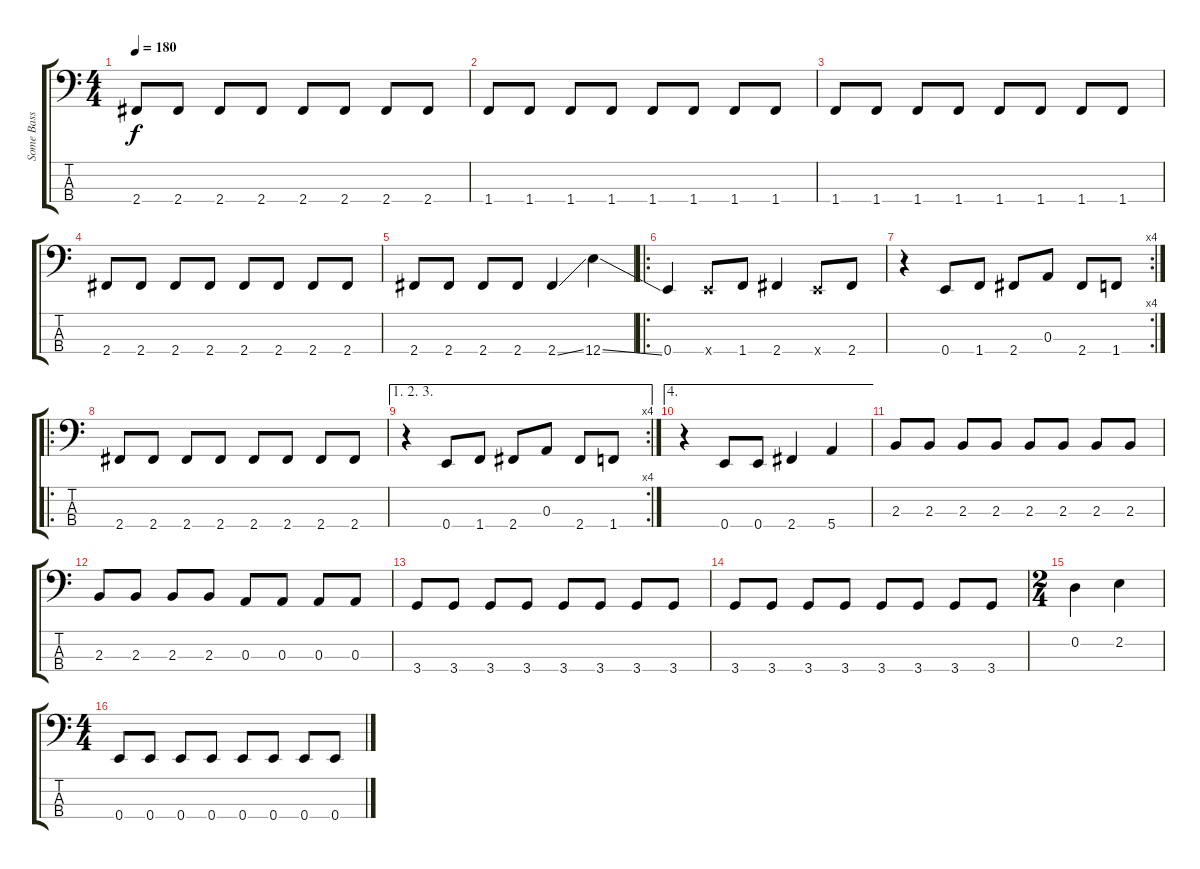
\track ("Some Bass" "Some Bass") {instrument electricbasspick}
\staff {score tabs}
\tuning (G2 D2 A1 E1) {hide}
\ts (4 4)
\tempo 180
\clef f4
\ks c
2.4.8{dy f} 2.4.8 2.4.8 2.4.8 2.4.8 2.4.8 2.4.8 2.4.8 |
1.4.8 1.4.8 1.4.8 1.4.8 1.4.8 1.4.8 1.4.8 1.4.8 |
1.4.8 1.4.8 1.4.8 1.4.8 1.4.8 1.4.8 1.4.8 1.4.8 |
2.4.8 2.4.8 2.4.8 2.4.8 2.4.8 2.4.8 2.4.8 2.4.8 |
2.4.8 2.4.8 2.4.8 2.4.8 2.4{ss}.4 12.4{ss}.4 |
\ro
0.4.4 0.4{x}.8 1.4.8 2.4.4 0.4{x}.8 2.4.8 |
\rc 4
r.4 0.4.8 1.4.8 2.4.8 0.3.8 2.4.8 1.4.8 |
\ro
2.4.8 2.4.8 2.4.8 2.4.8 2.4.8 2.4.8 2.4.8 2.4.8 |
\ae (1 2 3)
\rc 4
r.4 0.4.8 1.4.8 2.4.8 0.3.8 2.4.8 1.4.8 |
\ae 4
r.4 0.4.8 0.4.8 2.4.4 5.4.4 |
2.3.8 2.3.8 2.3.8 2.3.8 2.3.8 2.3.8 2.3.8 2.3.8 |
2.3.8 2.3.8 2.3.8 2.3.8 0.3.8 0.3.8 0.3.8 0.3.8 |
3.4.8 3.4.8 3.4.8 3.4.8 3.4.8 3.4.8 3.4.8 3.4.8 |
3.4.8 3.4.8 3.4.8 3.4.8 3.4.8 3.4.8 3.4.8 3.4.8 |
\ts (2 4)
0.2.4 2.2.4 |
\ts (4 4)
0.4.8 0.4.8 0.4.8 0.4.8 0.4.8 0.4.8 0.4.8 0.4.8
